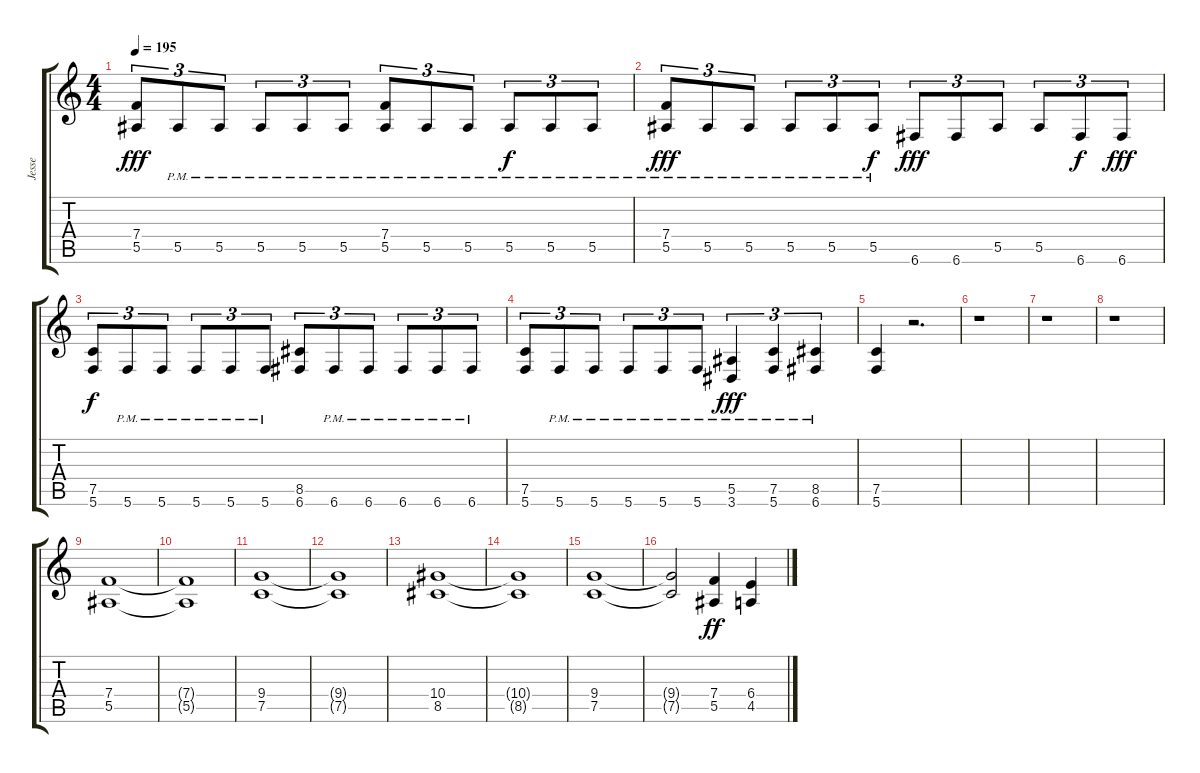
\track ("Jesse" "Jesse") {instrument distortionguitar}
\staff {score tabs}
\tuning (C4 G3 Eb3 Bb2 F2 C2) {hide}
\ts (4 4)
\tempo 195
\clef g2
\ks c
(7.4 5.5).8{tu (3 2) dy fff} 5.5{pm}.8{tu (3 2)} 5.5{pm}.8{tu (3 2)} 5.5{pm}.8{tu (3 2)} 5.5{pm}.8{tu (3 2)} 5.5{pm}.8{tu (3 2)} (7.4 5.5{pm}).8{tu (3 2)} 5.5{pm}.8{tu (3 2)} 5.5{pm}.8{tu (3 2)} 5.5{pm}.8{tu (3 2) dy f} 5.5{pm}.8{tu (3 2)} 5.5{pm}.8{tu (3 2)} |
(7.4 5.5{pm}).8{tu (3 2) dy fff} 5.5{pm}.8{tu (3 2)} 5.5{pm}.8{tu (3 2)} 5.5{pm}.8{tu (3 2)} 5.5{pm}.8{tu (3 2)} 5.5{pm}.8{tu (3 2) dy f} 6.6.8{tu (3 2) dy fff} 6.6.8{tu (3 2)} 5.5.8{tu (3 2)} 5.5.8{tu (3 2)} 6.6.8{tu (3 2) dy f} 6.6.8{tu (3 2) dy fff} |
(7.5 5.6).8{tu (3 2) dy f} 5.6{pm}.8{tu (3 2)} 5.6{pm}.8{tu (3 2)} 5.6{pm}.8{tu (3 2)} 5.6{pm}.8{tu (3 2)} 5.6{pm}.8{tu (3 2)} (8.5 6.6).8{tu (3 2)} 6.6{pm}.8{tu (3 2)} 6.6{pm}.8{tu (3 2)} 6.6{pm}.8{tu (3 2)} 6.6{pm}.8{tu (3 2)} 6.6{pm}.8{tu (3 2)} |
(7.5 5.6).8{tu (3 2)} 5.6{pm}.8{tu (3 2)} 5.6{pm}.8{tu (3 2)} 5.6{pm}.8{tu (3 2)} 5.6{pm}.8{tu (3 2)} 5.6{pm}.8{tu (3 2)} (5.5{pm} 3.6{pm}).4{tu (3 2) dy fff} (7.5{pm} 5.6{pm}).4{tu (3 2)} (8.5{pm} 6.6{pm}).4{tu (3 2)} |
(7.5 5.6).4 r.2{d} |
r.1 |
r.1 |
r.1 |
(7.4 5.5).1 |
(7.4{t} 5.5{t}).1 |
(9.4 7.5).1 |
(9.4{t} 7.5{t}).1 |
(10.4 8.5).1 |
(10.4{t} 8.5{t}).1 |
(9.4 7.5).1 |
(9.4{t} 7.5{t}).2 (7.4 5.5).4{dy ff} (6.4 4.5).4
